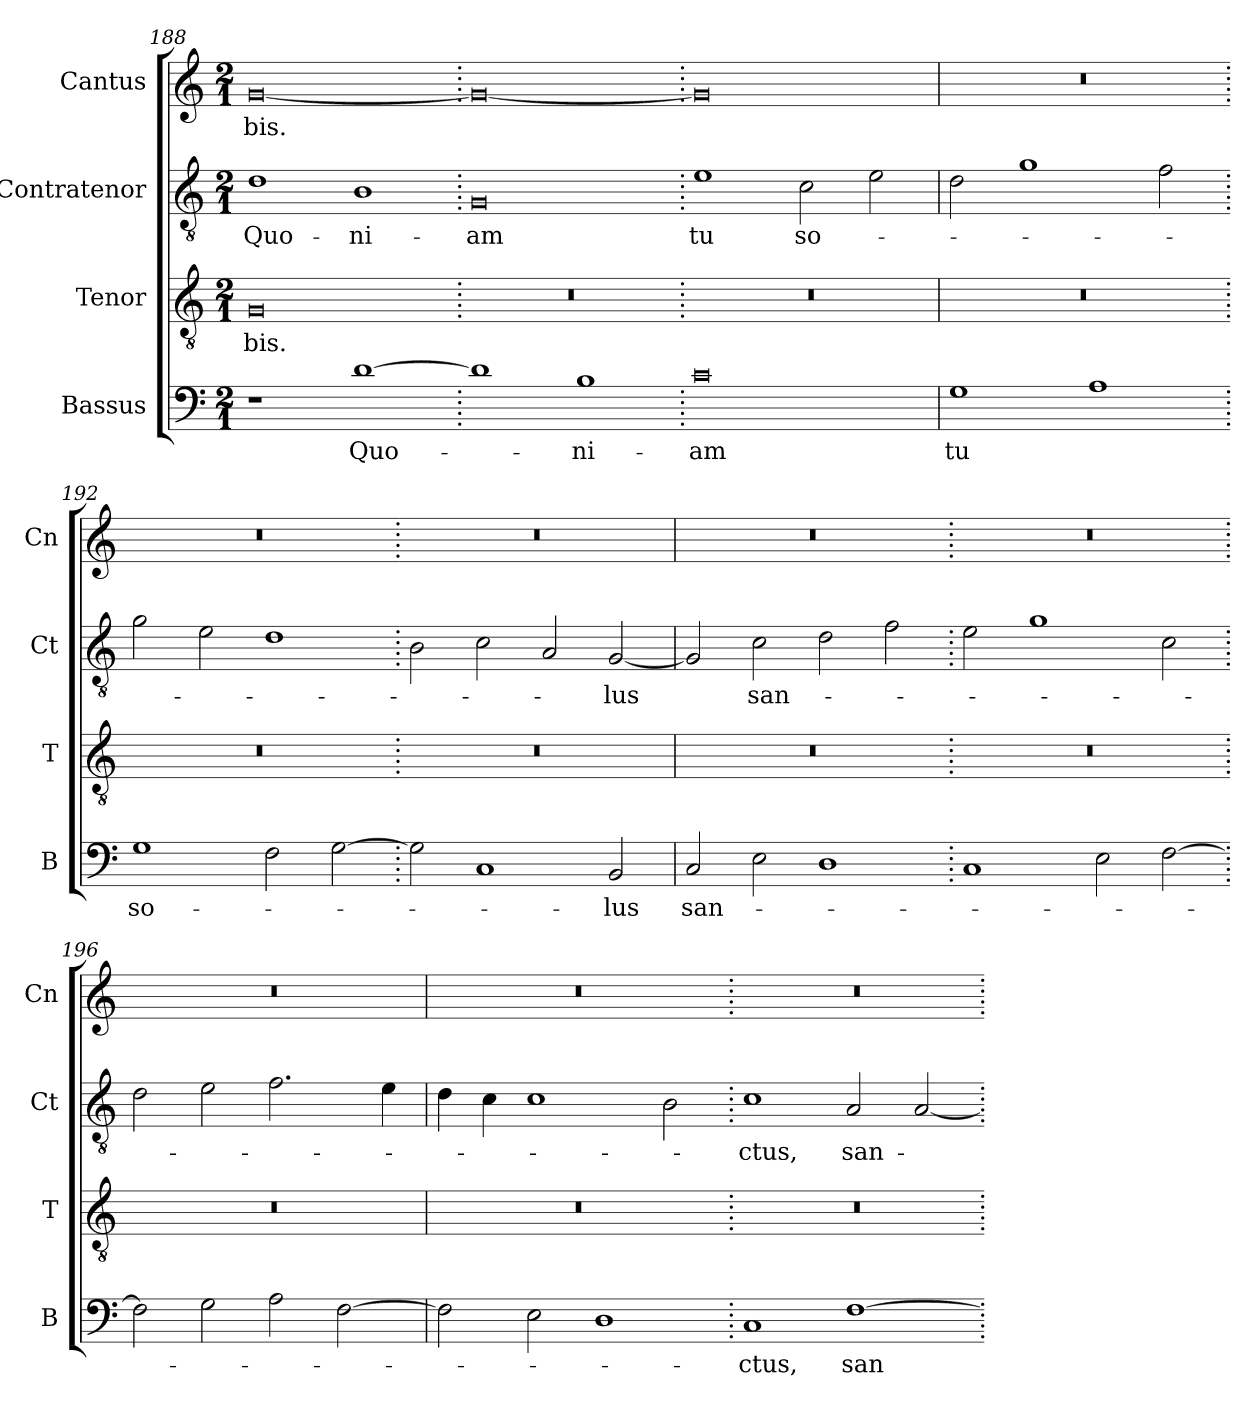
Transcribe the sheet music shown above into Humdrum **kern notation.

**kern	**text	**kern	**text	**kern	**text	**kern	**text
*part4	*part4	*part3	*part3	*part2	*part2	*part1	*part1
*staff4	*staff4	*staff3	*staff3	*staff2	*staff2	*staff1	*staff1
*I"Bassus	*	*I"Tenor	*	*I"Contratenor	*	*I"Cantus	*
*I'B	*	*I'T	*	*I'Ct	*	*I'Cn	*
*clefF4	*	*clefGv2	*	*clefGv2	*	*clefG2	*
*k[]	*	*k[]	*	*k[]	*	*k[]	*
*M2/1	*	*M2/1	*	*M2/1	*	*M2/1	*
=188	=188	=188	=188	=188	=188	=188	=188
1r	.	0G	-bis.	1d	Quo-	[0g	-bis.
[1d	Quo-	.	.	1B	-ni-	.	.
=189.	=189.	=189.	=189.	=189.	=189.	=189.	=189.
1d]	.	0r	.	0G	-am	0g_	.
1B	-ni-	.	.	.	.	.	.
=190.	=190.	=190.	=190.	=190.	=190.	=190.	=190.
0c	-am	0r	.	1e	tu	0g]	.
.	.	.	.	2c\	so-	.	.
.	.	.	.	2e\	.	.	.
=191	=191	=191	=191	=191	=191	=191	=191
1G	tu	0r	.	2d\	.	0r	.
.	.	.	.	1g	.	.	.
1A	.	.	.	.	.	.	.
.	.	.	.	2f\	.	.	.
=192.	=192.	=192.	=192.	=192.	=192.	=192.	=192.
1G	so-	0r	.	2g\	.	0r	.
.	.	.	.	2e\	.	.	.
2F\	.	.	.	1d	.	.	.
[2G\	.	.	.	.	.	.	.
=193.	=193.	=193.	=193.	=193.	=193.	=193.	=193.
2G\]	.	0r	.	2B\	.	0r	.
1C	.	.	.	2c\	.	.	.
.	.	.	.	2A/	.	.	.
2BB/	-lus	.	.	[2G/	-lus	.	.
=194	=194	=194	=194	=194	=194	=194	=194
2C/	san-	0r	.	2G/]	.	0r	.
2E\	.	.	.	2c\	san-	.	.
1D	.	.	.	2d\	.	.	.
.	.	.	.	2f\	.	.	.
=195.	=195.	=195.	=195.	=195.	=195.	=195.	=195.
1C	.	0r	.	2e\	.	0r	.
.	.	.	.	1g	.	.	.
2E\	.	.	.	.	.	.	.
[2F\	.	.	.	2c\	.	.	.
=196.	=196.	=196.	=196.	=196.	=196.	=196.	=196.
2F\]	.	0r	.	2d\	.	0r	.
2G\	.	.	.	2e\	.	.	.
2A\	.	.	.	2.f\	.	.	.
[2F\	.	.	.	.	.	.	.
.	.	.	.	4e\	.	.	.
=197	=197	=197	=197	=197	=197	=197	=197
2F\]	.	0r	.	4d\	.	0r	.
.	.	.	.	4c\	.	.	.
2E\	.	.	.	1c	.	.	.
1D	.	.	.	.	.	.	.
.	.	.	.	2B\	.	.	.
=198.	=198.	=198.	=198.	=198.	=198.	=198.	=198.
1C	-ctus,	0r	.	1c	-ctus,	0r	.
[1F	san-	.	.	2A/	san-	.	.
.	.	.	.	[2A/	.	.	.
=.	=.	=.	=.	=.	=.	=.	=.
*-	*-	*-	*-	*-	*-	*-	*-
